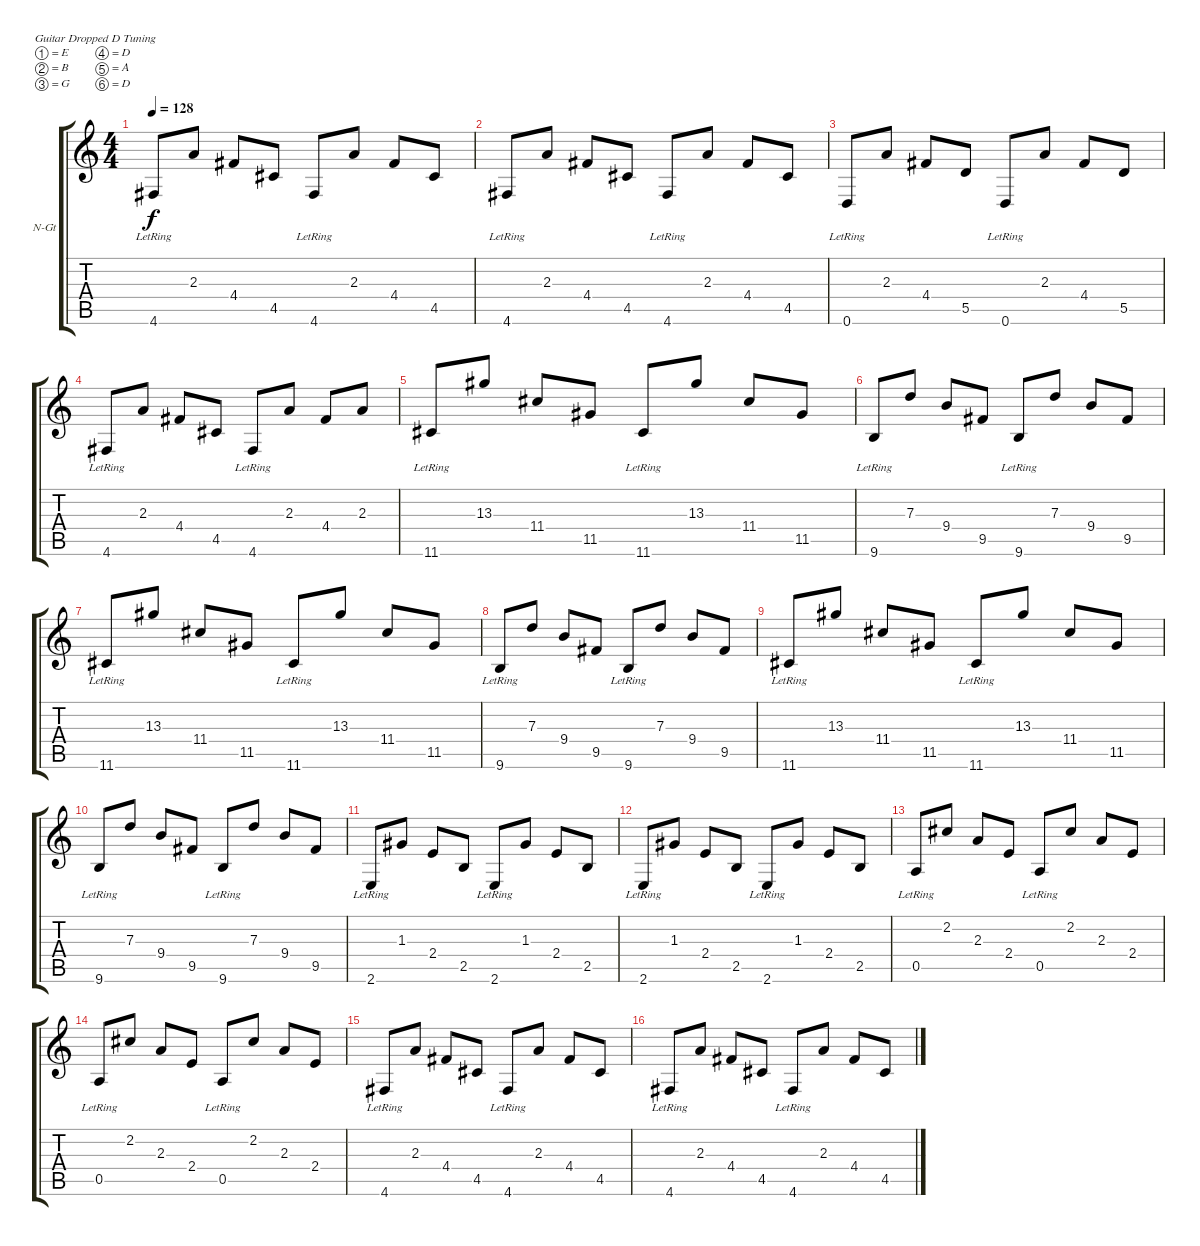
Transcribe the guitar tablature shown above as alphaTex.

\bracketExtendMode groupsimilarinstruments
\firstSystemTrackNameOrientation horizontal
\otherSystemsTrackNameOrientation horizontal
\track ("Acoustic guitar (Oliver)" "N-Gt") {instrument acousticguitarnylon}
\staff {score tabs}
\tuning (E4 B3 G3 D3 A2 D2)
\ts (4 4)
\tempo 128
\clef g2
\ks c
4.6{lr}.8{dy f} 2.3.8 4.4.8 4.5.8 4.6{lr}.8 2.3.8 4.4.8 4.5.8 |
4.6{lr}.8 2.3.8 4.4.8 4.5.8 4.6{lr}.8 2.3.8 4.4.8 4.5.8 |
0.6{lr}.8 2.3.8 4.4.8 5.5.8 0.6{lr}.8 2.3.8 4.4.8 5.5.8 |
4.6{lr}.8 2.3.8 4.4.8 4.5.8 4.6{lr}.8 2.3.8 4.4.8 2.3.8 |
11.6{lr}.8 13.3.8 11.4.8 11.5.8 11.6{lr}.8 13.3.8 11.4.8 11.5.8 |
9.6{lr}.8 7.3.8 9.4.8 9.5.8 9.6{lr}.8 7.3.8 9.4.8 9.5.8 |
11.6{lr}.8 13.3.8 11.4.8 11.5.8 11.6{lr}.8 13.3.8 11.4.8 11.5.8 |
9.6{lr}.8 7.3.8 9.4.8 9.5.8 9.6{lr}.8 7.3.8 9.4.8 9.5.8 |
11.6{lr}.8 13.3.8 11.4.8 11.5.8 11.6{lr}.8 13.3.8 11.4.8 11.5.8 |
9.6{lr}.8 7.3.8 9.4.8 9.5.8 9.6{lr}.8 7.3.8 9.4.8 9.5.8 |
2.6{lr}.8 1.3.8 2.4.8 2.5.8 2.6{lr}.8 1.3.8 2.4.8 2.5.8 |
2.6{lr}.8 1.3.8 2.4.8 2.5.8 2.6{lr}.8 1.3.8 2.4.8 2.5.8 |
0.5{lr}.8 2.2.8 2.3.8 2.4.8 0.5{lr}.8 2.2.8 2.3.8 2.4.8 |
0.5{lr}.8 2.2.8 2.3.8 2.4.8 0.5{lr}.8 2.2.8 2.3.8 2.4.8 |
4.6{lr}.8 2.3.8 4.4.8 4.5.8 4.6{lr}.8 2.3.8 4.4.8 4.5.8 |
4.6{lr}.8 2.3.8 4.4.8 4.5.8 4.6{lr}.8 2.3.8 4.4.8 4.5.8
